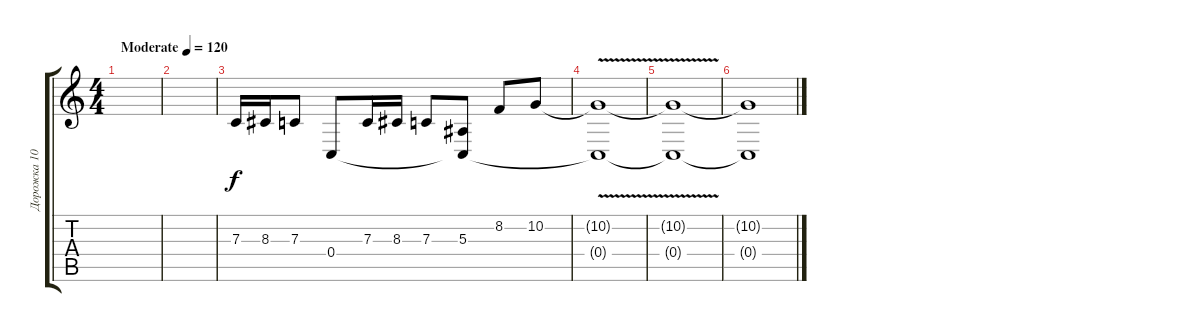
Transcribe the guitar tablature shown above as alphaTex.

\track ("Дорожка 10" "Дорожка 10") {instrument sitar}
\staff {score tabs}
\tuning (D4 A3 F3 C3 G2 C2) {hide}
\ts (4 4)
\tempo (120 "Moderate")
\clef g2
\ks c
|
|
7.3.16 8.3.16 7.3.8 0.4.8 7.3.16 8.3.16 7.3.8 (5.3 0.4{t}).8 8.2.8 10.2.8 |
(10.2{v t} 0.4{t}).1 |
(10.2{t} 0.4{t}).1 |
(10.2{t} 0.4{t}).1
